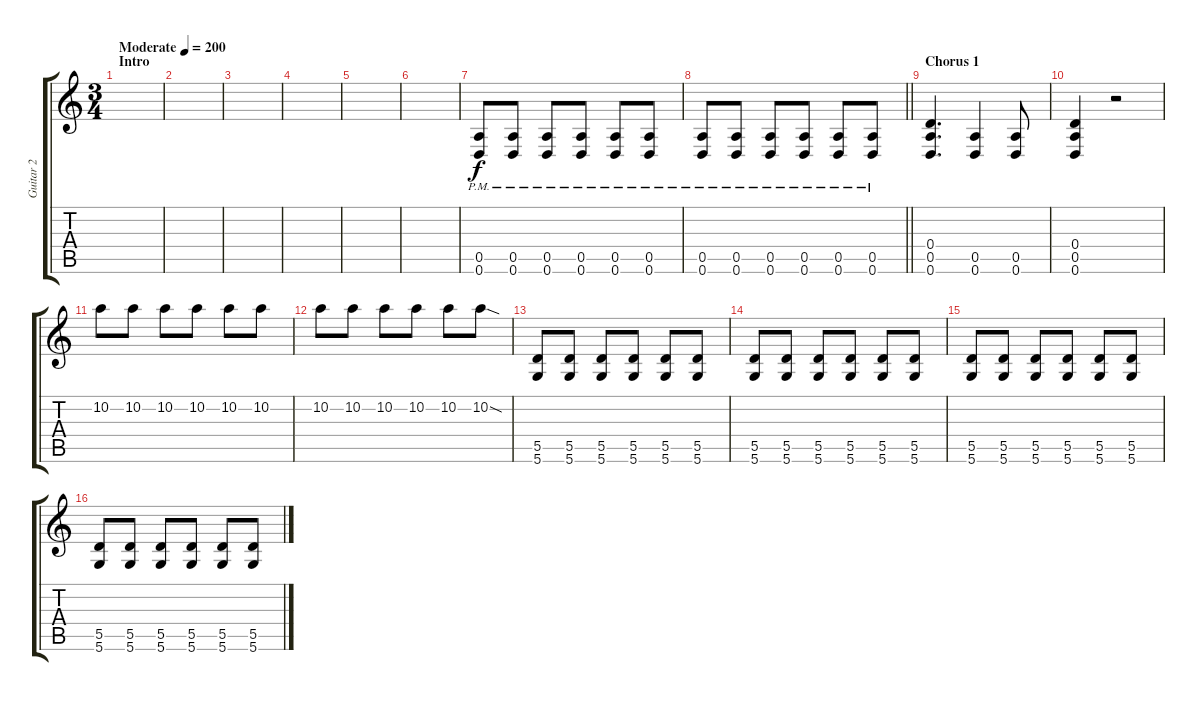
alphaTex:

\track ("Guitar 2" "Guitar 2") {instrument overdrivenguitar}
\staff {score tabs}
\tuning (E4 B3 G3 D3 A2 D2) {hide}
\ts (3 4)
\section ("" "Intro")
\tempo (200 "Moderate")
\clef g2
\ks c
|
|
|
|
|
|
(0.5{pm} 0.6{pm}).8 (0.5{pm} 0.6{pm}).8 (0.5{pm} 0.6{pm}).8 (0.5{pm} 0.6{pm}).8 (0.5{pm} 0.6{pm}).8 (0.5{pm} 0.6{pm}).8 |
\barLineRight lightlight
(0.5{pm} 0.6{pm}).8 (0.5{pm} 0.6{pm}).8 (0.5{pm} 0.6{pm}).8 (0.5{pm} 0.6{pm}).8 (0.5{pm} 0.6{pm}).8 (0.5{pm} 0.6{pm}).8 |
\section ("" "Chorus 1")
(0.4 0.5 0.6).4{d} (0.5 0.6).4 (0.5 0.6).8 |
(0.4 0.5 0.6).4 r.2 |
10.2.8 10.2.8 10.2.8 10.2.8 10.2.8 10.2.8 |
10.2.8 10.2.8 10.2.8 10.2.8 10.2.8 10.2{sod}.8 |
(5.5 5.6).8 (5.5 5.6).8 (5.5 5.6).8 (5.5 5.6).8 (5.5 5.6).8 (5.5 5.6).8 |
(5.5 5.6).8 (5.5 5.6).8 (5.5 5.6).8 (5.5 5.6).8 (5.5 5.6).8 (5.5 5.6).8 |
(5.5 5.6).8 (5.5 5.6).8 (5.5 5.6).8 (5.5 5.6).8 (5.5 5.6).8 (5.5 5.6).8 |
(5.5 5.6).8 (5.5 5.6).8 (5.5 5.6).8 (5.5 5.6).8 (5.5 5.6).8 (5.5 5.6).8
